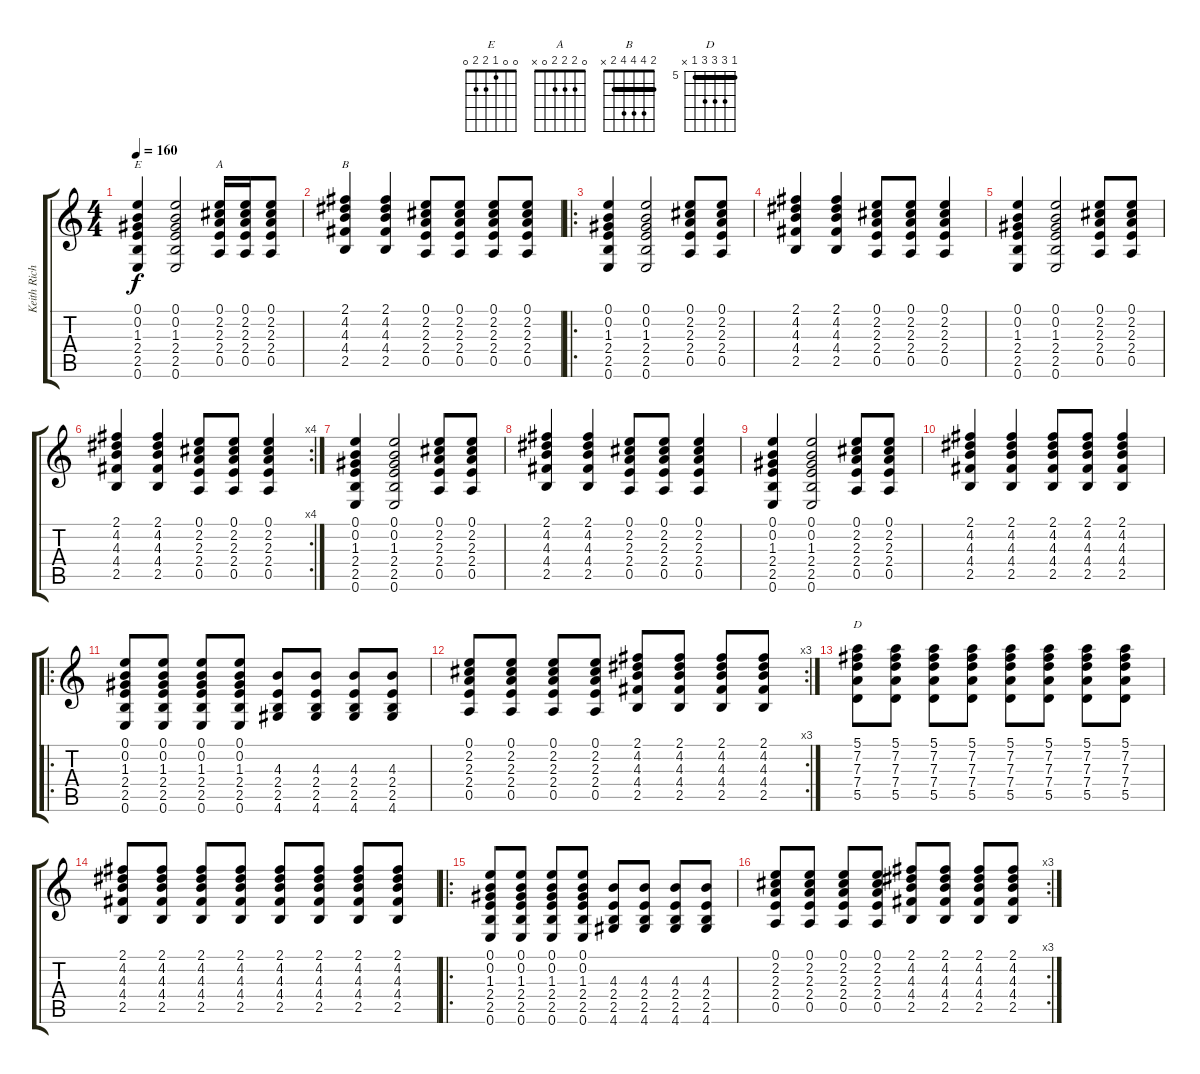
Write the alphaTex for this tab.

\track ("Keith Richards" "Keith Rich") {instrument acousticguitarnylon}
\staff {score tabs}
\tuning (E4 B3 G3 D3 A2 E2) {hide}
\chord ("E" 0 0 1 2 2 0)
\chord ("A" 0 2 2 2 0 x)
\chord ("B" 2 4 4 4 2 x) {barre 2}
\chord ("D" 5 7 7 7 5 x) {firstfret 5 barre 5}
\ts (4 4)
\tempo 160
\clef g2
\ks c
(0.1 0.2 1.3 2.4 2.5 0.6).4{ch "E" dy f} (0.1 0.2 1.3 2.4 2.5 0.6).2 (0.1 2.2 2.3 2.4 0.5).16{ch "A"} (0.1 2.2 2.3 2.4 0.5).16 (0.1 2.2 2.3 2.4 0.5).8 |
(2.1 4.2 4.3 4.4 2.5).4{ch "B"} (2.1 4.2 4.3 4.4 2.5).4 (0.1 2.2 2.3 2.4 0.5).8 (0.1 2.2 2.3 2.4 0.5).8 (0.1 2.2 2.3 2.4 0.5).8 (0.1 2.2 2.3 2.4 0.5).8 |
\ro
(0.1 0.2 1.3 2.4 2.5 0.6).4 (0.1 0.2 1.3 2.4 2.5 0.6).2 (0.1 2.2 2.3 2.4 0.5).8 (0.1 2.2 2.3 2.4 0.5).8 |
(2.1 4.2 4.3 4.4 2.5).4 (2.1 4.2 4.3 4.4 2.5).4 (0.1 2.2 2.3 2.4 0.5).8 (0.1 2.2 2.3 2.4 0.5).8 (0.1 2.2 2.3 2.4 0.5).4 |
(0.1 0.2 1.3 2.4 2.5 0.6).4 (0.1 0.2 1.3 2.4 2.5 0.6).2 (0.1 2.2 2.3 2.4 0.5).8 (0.1 2.2 2.3 2.4 0.5).8 |
\rc 4
(2.1 4.2 4.3 4.4 2.5).4 (2.1 4.2 4.3 4.4 2.5).4 (0.1 2.2 2.3 2.4 0.5).8 (0.1 2.2 2.3 2.4 0.5).8 (0.1 2.2 2.3 2.4 0.5).4 |
(0.1 0.2 1.3 2.4 2.5 0.6).4 (0.1 0.2 1.3 2.4 2.5 0.6).2 (0.1 2.2 2.3 2.4 0.5).8 (0.1 2.2 2.3 2.4 0.5).8 |
(2.1 4.2 4.3 4.4 2.5).4 (2.1 4.2 4.3 4.4 2.5).4 (0.1 2.2 2.3 2.4 0.5).8 (0.1 2.2 2.3 2.4 0.5).8 (0.1 2.2 2.3 2.4 0.5).4 |
(0.1 0.2 1.3 2.4 2.5 0.6).4 (0.1 0.2 1.3 2.4 2.5 0.6).2 (0.1 2.2 2.3 2.4 0.5).8 (0.1 2.2 2.3 2.4 0.5).8 |
(2.1 4.2 4.3 4.4 2.5).4 (2.1 4.2 4.3 4.4 2.5).4 (2.1 4.2 4.3 4.4 2.5).8 (2.1 4.2 4.3 4.4 2.5).8 (2.1 4.2 4.3 4.4 2.5).4 |
\ro
(0.1 0.2 1.3 2.4 2.5 0.6).8 (0.1 0.2 1.3 2.4 2.5 0.6).8 (0.1 0.2 1.3 2.4 2.5 0.6).8 (0.1 0.2 1.3 2.4 2.5 0.6).8 (4.3 2.4 2.5 4.6).8 (4.3 2.4 2.5 4.6).8 (4.3 2.4 2.5 4.6).8 (4.3 2.4 2.5 4.6).8 |
\rc 3
(0.1 2.2 2.3 2.4 0.5).8 (0.1 2.2 2.3 2.4 0.5).8 (0.1 2.2 2.3 2.4 0.5).8 (0.1 2.2 2.3 2.4 0.5).8 (2.1 4.2 4.3 4.4 2.5).8 (2.1 4.2 4.3 4.4 2.5).8 (2.1 4.2 4.3 4.4 2.5).8 (2.1 4.2 4.3 4.4 2.5).8 |
(5.1 7.2 7.3 7.4 5.5).8{ch "D"} (5.1 7.2 7.3 7.4 5.5).8 (5.1 7.2 7.3 7.4 5.5).8 (5.1 7.2 7.3 7.4 5.5).8 (5.1 7.2 7.3 7.4 5.5).8 (5.1 7.2 7.3 7.4 5.5).8 (5.1 7.2 7.3 7.4 5.5).8 (5.1 7.2 7.3 7.4 5.5).8 |
(2.1 4.2 4.3 4.4 2.5).8 (2.1 4.2 4.3 4.4 2.5).8 (2.1 4.2 4.3 4.4 2.5).8 (2.1 4.2 4.3 4.4 2.5).8 (2.1 4.2 4.3 4.4 2.5).8 (2.1 4.2 4.3 4.4 2.5).8 (2.1 4.2 4.3 4.4 2.5).8 (2.1 4.2 4.3 4.4 2.5).8 |
\ro
(0.1 0.2 1.3 2.4 2.5 0.6).8 (0.1 0.2 1.3 2.4 2.5 0.6).8 (0.1 0.2 1.3 2.4 2.5 0.6).8 (0.1 0.2 1.3 2.4 2.5 0.6).8 (4.3 2.4 2.5 4.6).8 (4.3 2.4 2.5 4.6).8 (4.3 2.4 2.5 4.6).8 (4.3 2.4 2.5 4.6).8 |
\rc 3
(0.1 2.2 2.3 2.4 0.5).8 (0.1 2.2 2.3 2.4 0.5).8 (0.1 2.2 2.3 2.4 0.5).8 (0.1 2.2 2.3 2.4 0.5).8 (2.1 4.2 4.3 4.4 2.5).8 (2.1 4.2 4.3 4.4 2.5).8 (2.1 4.2 4.3 4.4 2.5).8 (2.1 4.2 4.3 4.4 2.5).8
